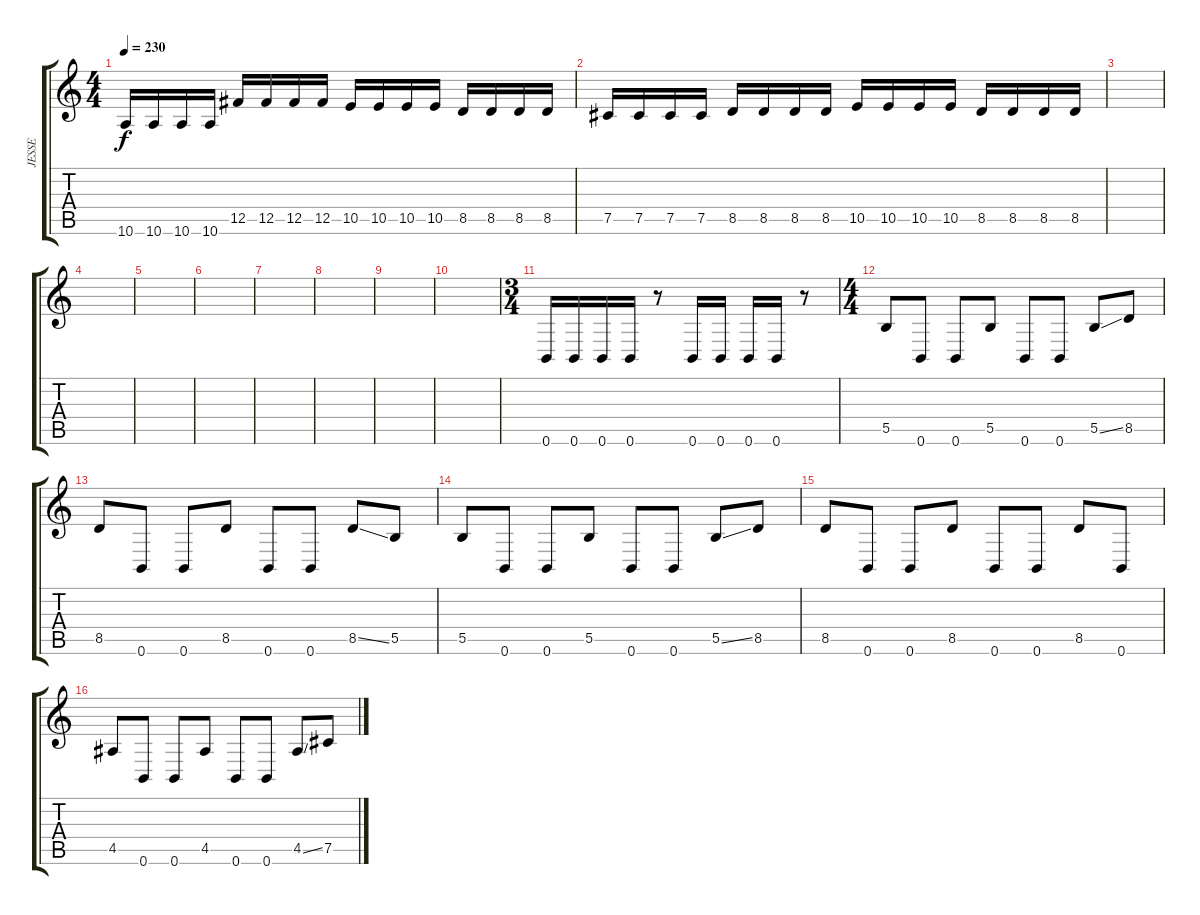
\track ("JESSE" "JESSE") {instrument distortionguitar}
\staff {score tabs}
\tuning (Db4 Ab3 E3 B2 Gb2 B1) {hide}
\ts (4 4)
\tempo 230
\clef g2
\ks c
10.6.16{dy f} 10.6.16 10.6.16 10.6.16 12.5.16 12.5.16 12.5.16 12.5.16 10.5.16 10.5.16 10.5.16 10.5.16 8.5.16 8.5.16 8.5.16 8.5.16 |
7.5.16 7.5.16 7.5.16 7.5.16 8.5.16 8.5.16 8.5.16 8.5.16 10.5.16 10.5.16 10.5.16 10.5.16 8.5.16 8.5.16 8.5.16 8.5.16 |
|
|
|
|
|
|
|
|
\ts (3 4)
0.6.16 0.6.16 0.6.16 0.6.16 r.8 0.6.16 0.6.16 0.6.16 0.6.16 r.8 |
\ts (4 4)
5.5.8 0.6.8 0.6.8 5.5.8 0.6.8 0.6.8 5.5{ss}.8 8.5.8 |
8.5.8 0.6.8 0.6.8 8.5.8 0.6.8 0.6.8 8.5{ss}.8 5.5.8 |
5.5.8 0.6.8 0.6.8 5.5.8 0.6.8 0.6.8 5.5{ss}.8 8.5.8 |
8.5.8 0.6.8 0.6.8 8.5.8 0.6.8 0.6.8 8.5.8 0.6.8 |
4.5.8 0.6.8 0.6.8 4.5.8 0.6.8 0.6.8 4.5{ss}.8 7.5.8
